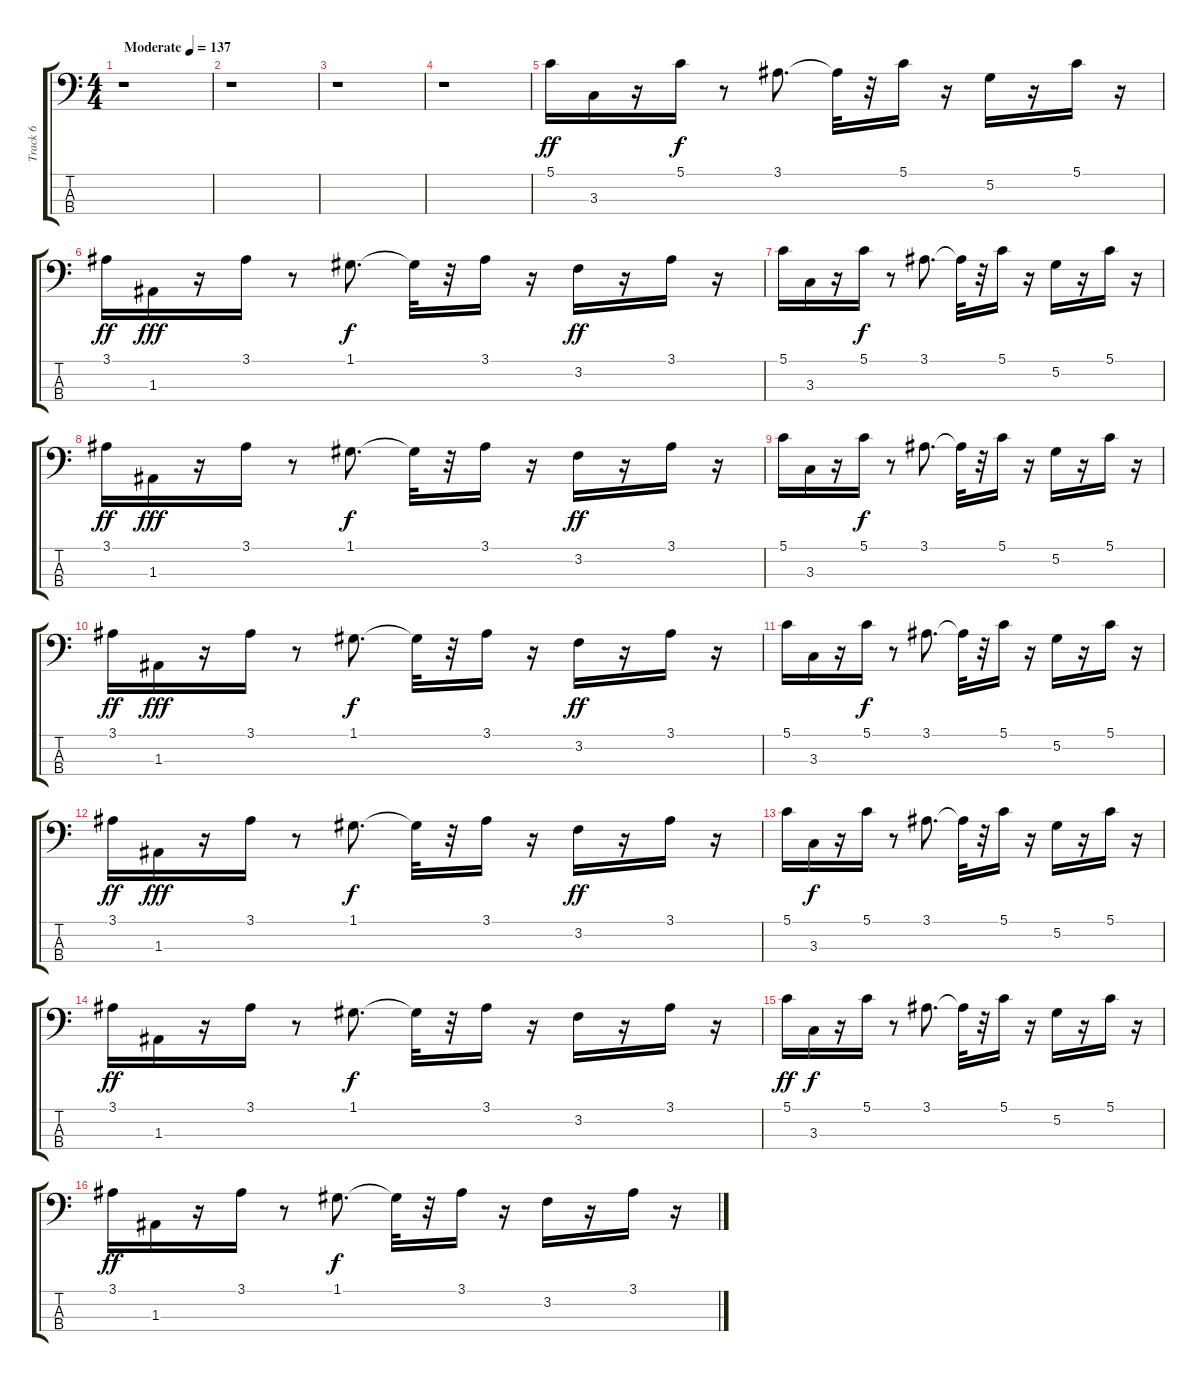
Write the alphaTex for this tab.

\track ("Track 6" "Track 6") {instrument synthbass2}
\staff {score tabs}
\tuning (G2 D2 A1 E1) {hide}
\ts (4 4)
\tempo (137 "Moderate")
\clef f4
\ks c
r.1{dy ff instrument synthbass2} |
r.1 |
r.1 |
r.1 |
5.1.16 3.3.16 r.16 5.1.16{dy f} r.8 3.1.8{d} 3.1{t}.32 r.32 5.1.16 r.16 5.2.16 r.16 5.1.16 r.16 |
3.1.16{dy ff} 1.3.16{dy fff} r.16 3.1.16 r.8 1.1.8{d dy f} 1.1{t}.32 r.32 3.1.16 r.16 3.2.16{dy ff} r.16 3.1.16 r.16 |
5.1.16 3.3.16 r.16 5.1.16{dy f} r.8 3.1.8{d} 3.1{t}.32 r.32 5.1.16 r.16 5.2.16 r.16 5.1.16 r.16 |
3.1.16{dy ff} 1.3.16{dy fff} r.16 3.1.16 r.8 1.1.8{d dy f} 1.1{t}.32 r.32 3.1.16 r.16 3.2.16{dy ff} r.16 3.1.16 r.16 |
5.1.16 3.3.16 r.16 5.1.16{dy f} r.8 3.1.8{d} 3.1{t}.32 r.32 5.1.16 r.16 5.2.16 r.16 5.1.16 r.16 |
3.1.16{dy ff} 1.3.16{dy fff} r.16 3.1.16 r.8 1.1.8{d dy f} 1.1{t}.32 r.32 3.1.16 r.16 3.2.16{dy ff} r.16 3.1.16 r.16 |
5.1.16 3.3.16 r.16 5.1.16{dy f} r.8 3.1.8{d} 3.1{t}.32 r.32 5.1.16 r.16 5.2.16 r.16 5.1.16 r.16 |
3.1.16{dy ff} 1.3.16{dy fff} r.16 3.1.16 r.8 1.1.8{d dy f} 1.1{t}.32 r.32 3.1.16 r.16 3.2.16{dy ff} r.16 3.1.16 r.16 |
5.1.16 3.3.16{dy f} r.16 5.1.16 r.8 3.1.8{d} 3.1{t}.32 r.32 5.1.16 r.16 5.2.16 r.16 5.1.16 r.16 |
3.1.16{dy ff} 1.3.16 r.16 3.1.16 r.8 1.1.8{d dy f} 1.1{t}.32 r.32 3.1.16 r.16 3.2.16 r.16 3.1.16 r.16 |
5.1.16{dy ff} 3.3.16{dy f} r.16 5.1.16 r.8 3.1.8{d} 3.1{t}.32 r.32 5.1.16 r.16 5.2.16 r.16 5.1.16 r.16 |
3.1.16{dy ff} 1.3.16 r.16 3.1.16 r.8 1.1.8{d dy f} 1.1{t}.32 r.32 3.1.16 r.16 3.2.16 r.16 3.1.16 r.16
